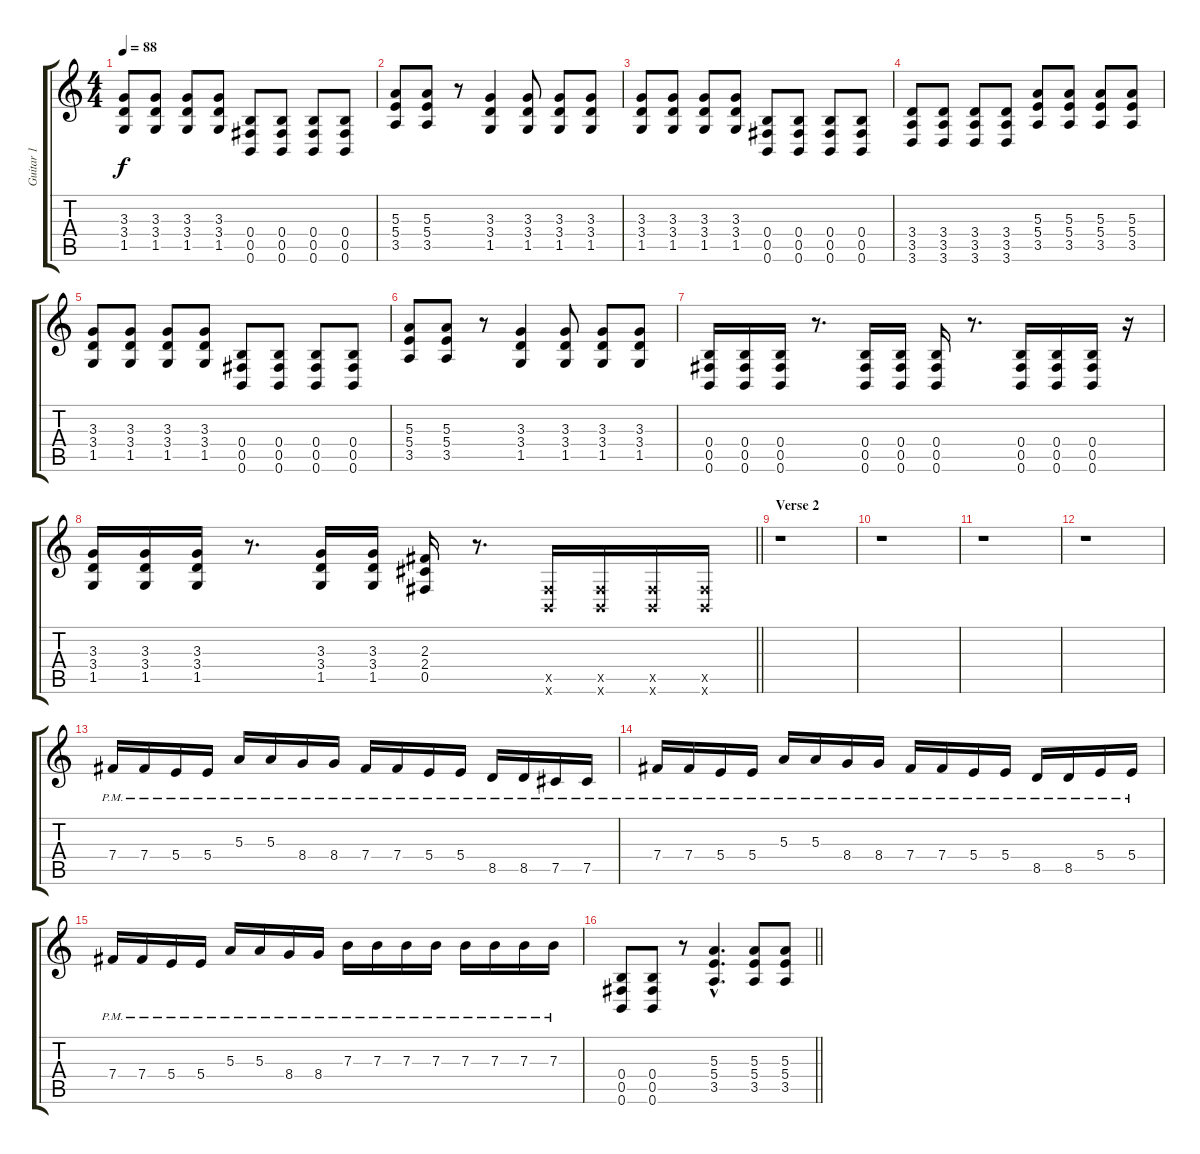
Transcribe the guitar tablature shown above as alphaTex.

\track ("Guitar 1" "Guitar 1") {instrument distortionguitar}
\staff {score tabs}
\tuning (Db4 Ab3 E3 B2 Gb2 B1) {hide}
\ts (4 4)
\tempo 88
\clef g2
\ks c
(3.3 3.4 1.5).8{dy f} (3.3 3.4 1.5).8 (3.3 3.4 1.5).8 (3.3 3.4 1.5).8 (0.4 0.5 0.6).8 (0.4 0.5 0.6).8 (0.4 0.5 0.6).8 (0.4 0.5 0.6).8 |
(5.3 5.4 3.5).8 (5.3 5.4 3.5).8 r.8 (3.3 3.4 1.5).4 (3.3 3.4 1.5).8 (3.3 3.4 1.5).8 (3.3 3.4 1.5).8 |
(3.3 3.4 1.5).8 (3.3 3.4 1.5).8 (3.3 3.4 1.5).8 (3.3 3.4 1.5).8 (0.4 0.5 0.6).8 (0.4 0.5 0.6).8 (0.4 0.5 0.6).8 (0.4 0.5 0.6).8 |
(3.4 3.5 3.6).8 (3.4 3.5 3.6).8 (3.4 3.5 3.6).8 (3.4 3.5 3.6).8 (5.3 5.4 3.5).8 (5.3 5.4 3.5).8 (5.3 5.4 3.5).8 (5.3 5.4 3.5).8 |
(3.3 3.4 1.5).8 (3.3 3.4 1.5).8 (3.3 3.4 1.5).8 (3.3 3.4 1.5).8 (0.4 0.5 0.6).8 (0.4 0.5 0.6).8 (0.4 0.5 0.6).8 (0.4 0.5 0.6).8 |
(5.3 5.4 3.5).8 (5.3 5.4 3.5).8 r.8 (3.3 3.4 1.5).4 (3.3 3.4 1.5).8 (3.3 3.4 1.5).8 (3.3 3.4 1.5).8 |
(0.4 0.5 0.6).16 (0.4 0.5 0.6).16 (0.4 0.5 0.6).16 r.8{d} (0.4 0.5 0.6).16 (0.4 0.5 0.6).16 (0.4 0.5 0.6).16 r.8{d} (0.4 0.5 0.6).16 (0.4 0.5 0.6).16 (0.4 0.5 0.6).16 r.16 |
\barLineRight lightlight
(3.3 3.4 1.5).16 (3.3 3.4 1.5).16 (3.3 3.4 1.5).16 r.8{d} (3.3 3.4 1.5).16 (3.3 3.4 1.5).16 (2.3 2.4 0.5).16 r.8{d} (0.5{x} 0.6{x}).16 (0.5{x} 0.6{x}).16 (0.5{x} 0.6{x}).16 (0.5{x} 0.6{x}).16 |
\section ("" "Verse 2")
r.1 |
r.1 |
r.1 |
r.1 |
7.4{pm}.16{volume 16 balance 8} 7.4{pm}.16 5.4{pm}.16 5.4{pm}.16 5.3{pm}.16 5.3{pm}.16 8.4{pm}.16 8.4{pm}.16 7.4{pm}.16 7.4{pm}.16 5.4{pm}.16 5.4{pm}.16 8.5{pm}.16 8.5{pm}.16 7.5{pm}.16 7.5{pm}.16 |
7.4{pm}.16 7.4{pm}.16 5.4{pm}.16 5.4{pm}.16 5.3{pm}.16 5.3{pm}.16 8.4{pm}.16 8.4{pm}.16 7.4{pm}.16 7.4{pm}.16 5.4{pm}.16 5.4{pm}.16 8.5{pm}.16 8.5{pm}.16 5.4{pm}.16 5.4{pm}.16 |
7.4{pm}.16 7.4{pm}.16 5.4{pm}.16 5.4{pm}.16 5.3{pm}.16 5.3{pm}.16 8.4{pm}.16 8.4{pm}.16 7.3{pm}.16 7.3{pm}.16 7.3{pm}.16 7.3{pm}.16 7.3{pm}.16 7.3{pm}.16 7.3{pm}.16 7.3{pm}.16 |
\barLineRight lightlight
(0.4 0.5 0.6).8{volume 13 balance 0} (0.4 0.5 0.6).8 r.8 (5.3{hac} 5.4{hac} 3.5{hac}).4{d} (5.3 5.4 3.5).8 (5.3 5.4 3.5).8
